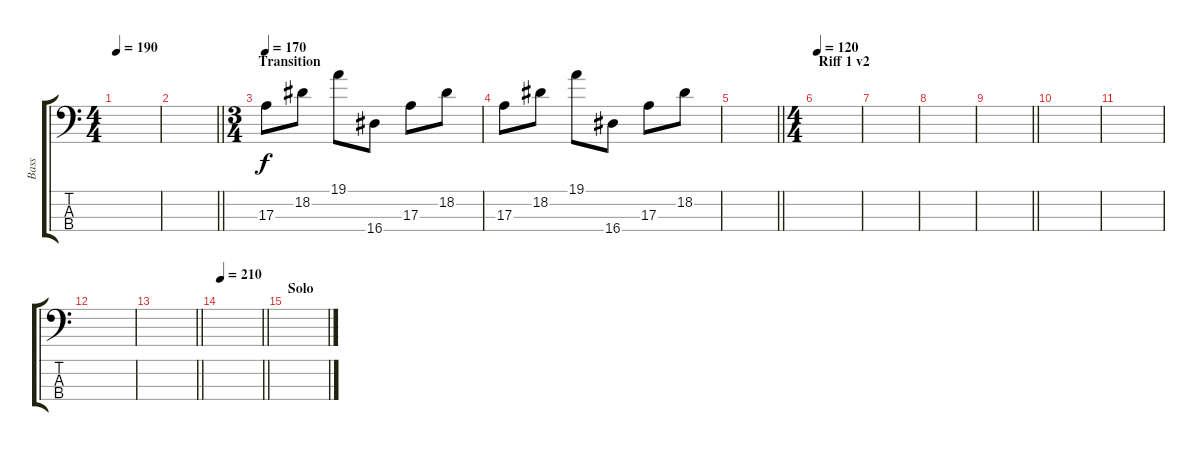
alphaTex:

\track ("Bass" "Bass") {instrument electricbasspick}
\staff {score tabs}
\tuning (D2 A1 E1 B0) {hide}
\ts (4 4)
\tempo 190
\clef f4
\ks c
|
\barLineRight lightlight
|
\ts (3 4)
\section ("" "Transition")
\tempo 170
17.3.8 18.2.8 19.1.8 16.4.8 17.3.8 18.2.8 |
17.3.8 18.2.8 19.1.8 16.4.8 17.3.8 18.2.8 |
\barLineRight lightlight
|
\ts (4 4)
\section ("" "Riff 1 v2")
\tempo 120
|
|
|
\barLineRight lightlight
|
\section ("" "")
|
|
|
\barLineRight lightlight
|
\section ("" "")
\tempo 210
\barLineRight lightlight
|
\section ("" "Solo")
